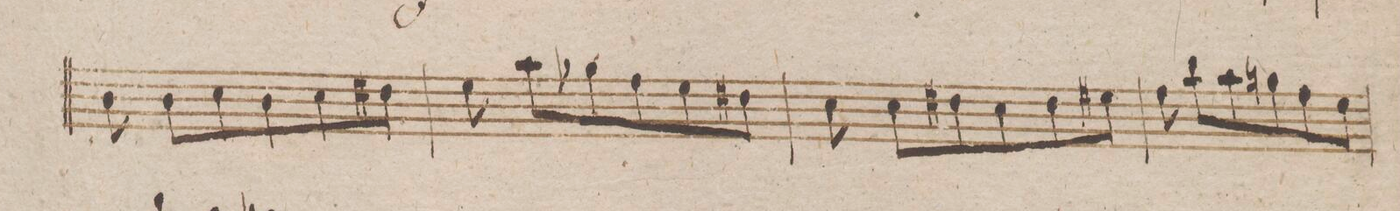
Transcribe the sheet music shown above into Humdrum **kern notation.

**kern	**dynam
*I"Violoncello et Baſso.	*
*clefF4	*
*k[b-]	*
*met(c|)	*
*M3/4	*
8D\	.
8D\L	.
8E\	.
8D\	.
8E\	.
8F#X\J	.
=195	=195
8G\	.
8c\L	.
8B-X\	.
8A\	.
8G\	.
8F#X\J	.
=196	=196
8E\	.
8E\L	.
8F#X\	.
8E\	.
8F#\	.
8G#X\J	.
=197	=197
8A\	.
8d\L	.
8c\	.
8Bn\	.
8A\	.
8G\J	.
=198	=198
*-	*-
